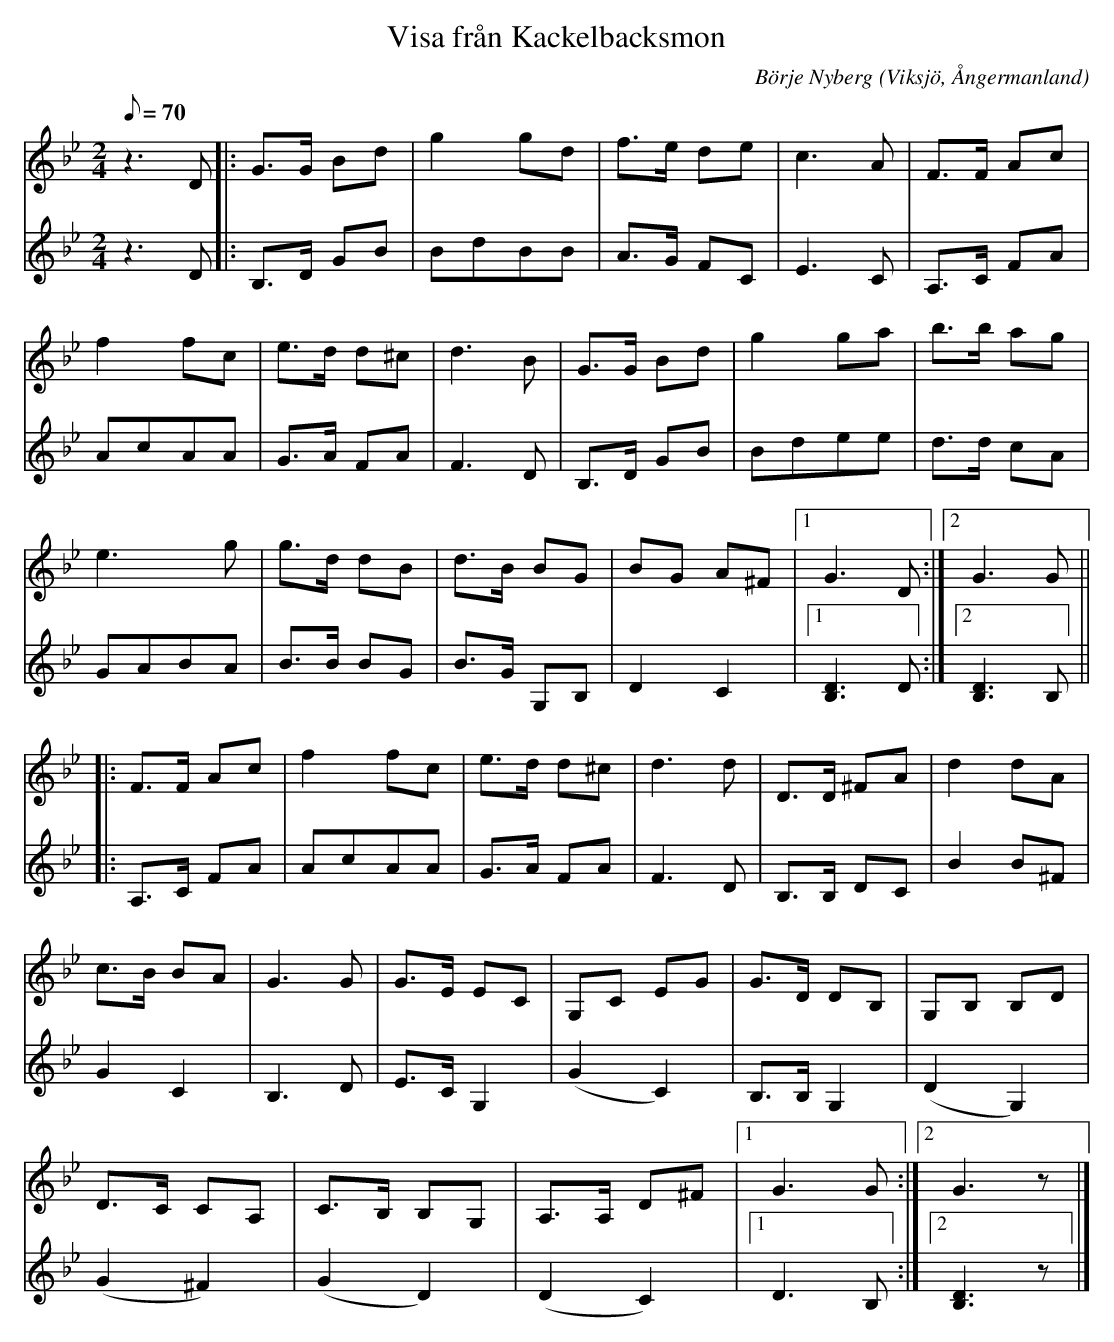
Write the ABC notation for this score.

X:1
T:Visa fr\oan Kackelbacksmon
C:Börje Nyberg
O:Viksjö, Ångermanland
M:2/4
L:1/8
Q:70
K:Gm
V:1
z2> D2|: G>G Bd | g2 gd | f>e de | c2>A2 | F>F Ac |
f2 fc | e>d d^c | d2>B2 | G>G Bd |g2 ga | b>b ag |
e2> g2 | g>d dB |d>B BG |BG A^F |1 G2> D2 :|2 G2> G2 ||
|: F>F Ac | f2 fc | e>d d^c | d2>d2 | D>D ^FA | d2 dA |
c>B BA |G2> G2 | G>E EC | G,C EG | G>D DB, | G,B, B,D |
D>C CA, | C>B, B,G, | A,>A, D^F |1 G2> G2 :|2 G2> z2 |]
V:2
z2> D2 |: B,>D GB | BdBB | A>G FC | E2>C2 | A,>C FA |
AcAA | G>A FA| F2> D2 | B,>D GB | Bdee | d>d cA |
GABA | B>B BG | B>G G,B, | D2C2 |1 [D2B,2]> D2 :|2 [D2B,2]> B,2 ||
|: A,>C FA | AcAA | G>A FA | F2> D2 | B,>B, DC | B2 B^F |
G2 C2 | B,2> D2 | E>C G,2 | (G2 C2) | B,>B, G,2 | (D2 G,2) |
(G2 ^F2) | (G2 D2) | (D2 C2) |1 D2> B,2 :|2 [D2B,2]> z2 |]
